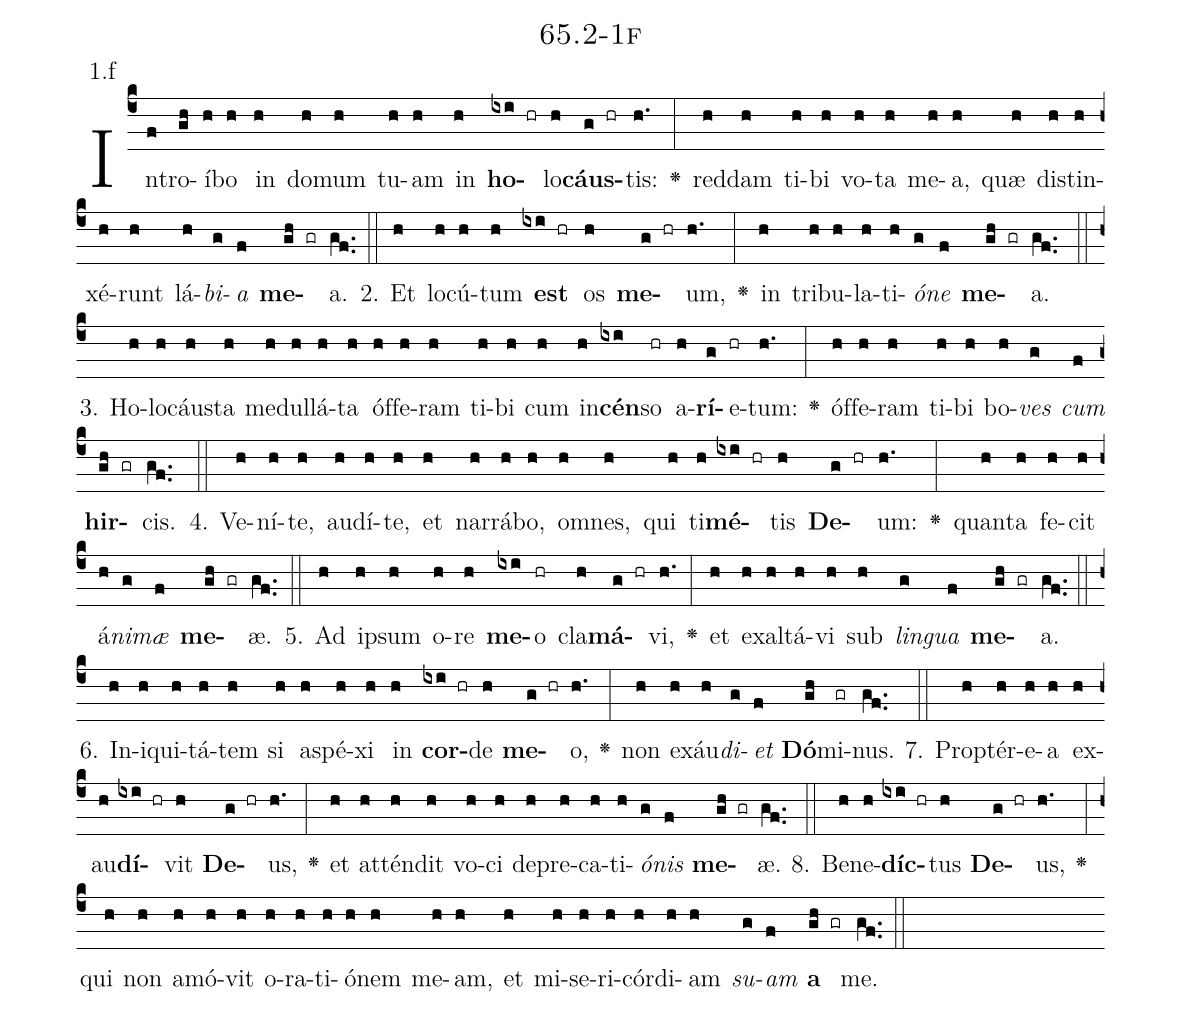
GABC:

name: 65.2-1f;
annotation: 1.f;
%%
(c4)In(f)tro(gh)í(h)bo(h) in(h) do(h)mum(h) tu(h)am(h) in(h) <b>ho</b>(ixi hr)lo(h)<b>cáus</b>(g hr)tis:(h.) <v>\greheightstar</v>(:) red(h)dam(h) ti(h)bi(h) vo(h)ta(h) me(h)a,(h) quæ(h) di(h)stin(h)xé(h)runt(h) lá(h)<i>bi</i>(g)<i>a</i>(f) <b>me</b>(gh gr)a.(gf..) (::)
2. Et(h) lo(h)cú(h)tum(h) <b>est</b>(ixi hr) os(h) <b>me</b>(g hr)um,(h.) <v>\greheightstar</v>(:) in(h) tri(h)bu(h)la(h)ti(h)<i>ó</i>(g)<i>ne</i>(f) <b>me</b>(gh gr)a.(gf..) (::)
3. Ho(h)lo(h)cáus(h)ta(h) me(h)dul(h)lá(h)ta(h) óf(h)fe(h)ram(h) ti(h)bi(h) cum(h) in(h)<b>cén</b>(ixi)so(hr) a(h)<b>rí</b>(g)e(hr)tum:(h.) <v>\greheightstar</v>(:) óf(h)fe(h)ram(h) ti(h)bi(h) bo(h)<i>ves</i>(g) <i>cum</i>(f) <b>hir</b>(gh gr)cis.(gf..) (::)
4. Ve(h)ní(h)te,(h) au(h)dí(h)te,(h) et(h) nar(h)rá(h)bo,(h) om(h)nes,(h) qui(h) ti(h)<b>mé</b>(ixi hr)tis(h) <b>De</b>(g hr)um:(h.) <v>\greheightstar</v>(:) quan(h)ta(h) fe(h)cit(h) á(h)<i>ni</i>(g)<i>mæ</i>(f) <b>me</b>(gh gr)æ.(gf..) (::)
5. Ad(h) ip(h)sum(h) o(h)re(h) <b>me</b>(ixi)o(hr) cla(h)<b>má</b>(g hr)vi,(h.) <v>\greheightstar</v>(:) et(h) ex(h)al(h)tá(h)vi(h) sub(h) <i>lin</i>(g)<i>gua</i>(f) <b>me</b>(gh gr)a.(gf..) (::)
6. In(h)i(h)qui(h)tá(h)tem(h) si(h) a(h)spé(h)xi(h) in(h) <b>cor</b>(ixi hr)de(h) <b>me</b>(g hr)o,(h.) <v>\greheightstar</v>(:) non(h) ex(h)áu(h)<i>di</i>(g)<i>et</i>(f) <b>Dó</b>(gh)mi(gr)nus.(gf..) (::)
7. Prop(h)tér(h)e(h)a(h) ex(h)au(h)<b>dí</b>(ixi hr)vit(h) <b>De</b>(g hr)us,(h.) <v>\greheightstar</v>(:) et(h) at(h)tén(h)dit(h) vo(h)ci(h) de(h)pre(h)ca(h)ti(h)<i>ó</i>(g)<i>nis</i>(f) <b>me</b>(gh gr)æ.(gf..) (::)
8. Be(h)ne(h)<b>díc</b>(ixi hr)tus(h) <b>De</b>(g hr)us,(h.) <v>\greheightstar</v>(:) qui(h) non(h) a(h)mó(h)vit(h) o(h)ra(h)ti(h)ó(h)nem(h) me(h)am,(h) et(h) mi(h)se(h)ri(h)cór(h)di(h)am(h) <i>su</i>(g)<i>am</i>(f) <b>a</b>(gh gr) me.(gf..) (::)
